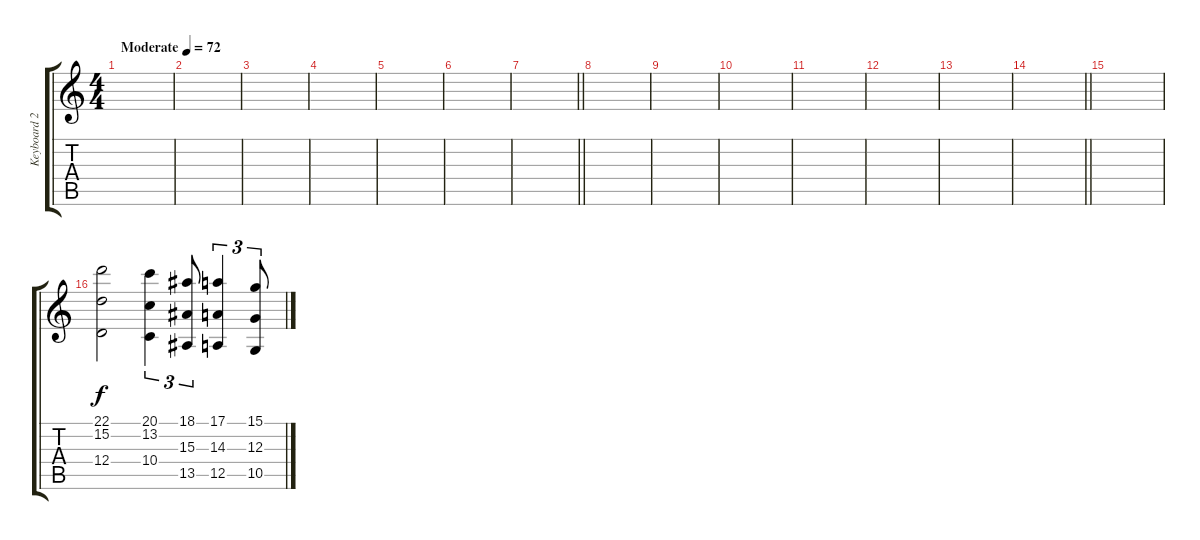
\track ("Keyboard 2" "Keyboard 2") {instrument synthstrings1}
\staff {score tabs}
\tuning (E4 B3 G3 D3 A2 E2) {hide}
\ts (4 4)
\tempo (72 "Moderate")
\clef g2
\ks c
|
|
|
|
|
|
\barLineRight lightlight
|
\section ("" "")
|
|
|
|
|
|
\barLineRight lightlight
|
\section ("" "")
|
(22.1 15.2 12.4).2 (20.1 13.2 10.4).4{tu (3 2)} (18.1 15.3 13.5).8{tu (3 2)} (17.1 14.3 12.5).4{tu (3 2)} (15.1 12.3 10.5).8{tu (3 2)}
